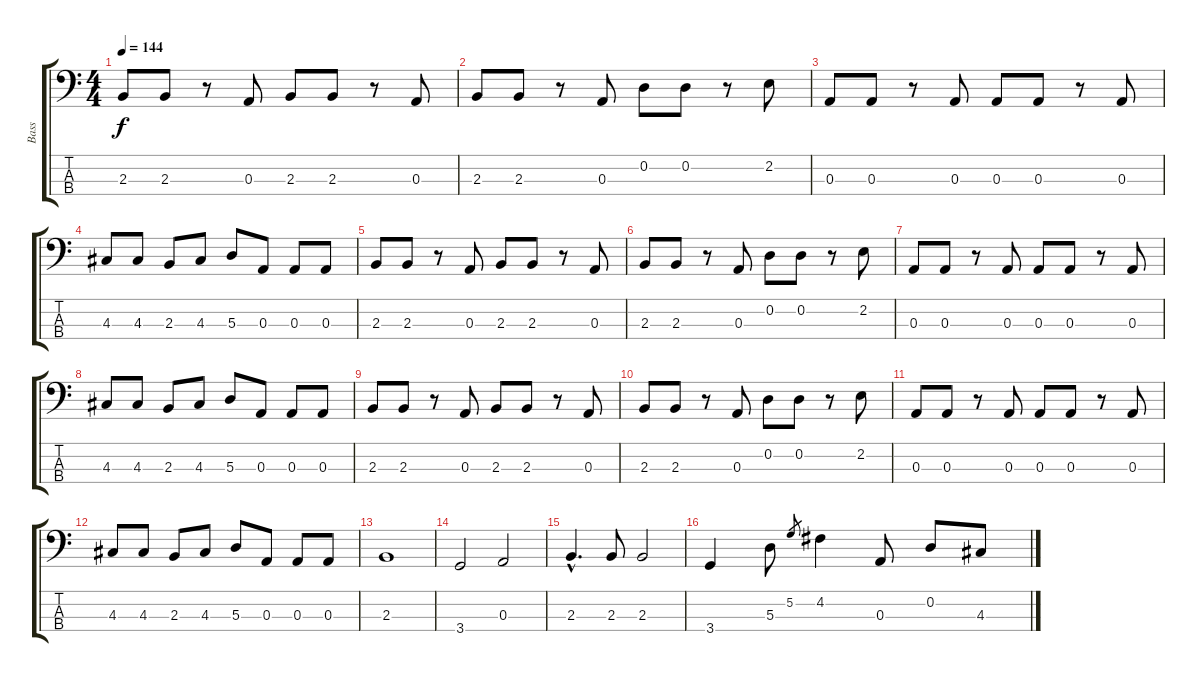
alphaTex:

\track ("Bass" "Bass") {instrument electricbasspick}
\staff {score tabs}
\tuning (G2 D2 A1 E1) {hide}
\ts (4 4)
\tempo 144
\clef f4
\ks c
2.3.8{dy f} 2.3.8 r.8 0.3.8 2.3.8 2.3.8 r.8 0.3.8 |
2.3.8 2.3.8 r.8 0.3.8 0.2.8 0.2.8 r.8 2.2.8 |
0.3.8 0.3.8 r.8 0.3.8 0.3.8 0.3.8 r.8 0.3.8 |
4.3.8 4.3.8 2.3.8 4.3.8 5.3.8 0.3.8 0.3.8 0.3.8 |
2.3.8 2.3.8 r.8 0.3.8 2.3.8 2.3.8 r.8 0.3.8 |
2.3.8 2.3.8 r.8 0.3.8 0.2.8 0.2.8 r.8 2.2.8 |
0.3.8 0.3.8 r.8 0.3.8 0.3.8 0.3.8 r.8 0.3.8 |
4.3.8 4.3.8 2.3.8 4.3.8 5.3.8 0.3.8 0.3.8 0.3.8 |
2.3.8 2.3.8 r.8 0.3.8 2.3.8 2.3.8 r.8 0.3.8 |
2.3.8 2.3.8 r.8 0.3.8 0.2.8 0.2.8 r.8 2.2.8 |
0.3.8 0.3.8 r.8 0.3.8 0.3.8 0.3.8 r.8 0.3.8 |
4.3.8 4.3.8 2.3.8 4.3.8 5.3.8 0.3.8 0.3.8 0.3.8 |
2.3.1 |
3.4.2 0.3.2 |
2.3{hac}.4{d} 2.3.8 2.3.2 |
3.4.4 5.3.8 5.2.8{gr} 4.2.4 0.3.8 0.2.8 4.3.8
